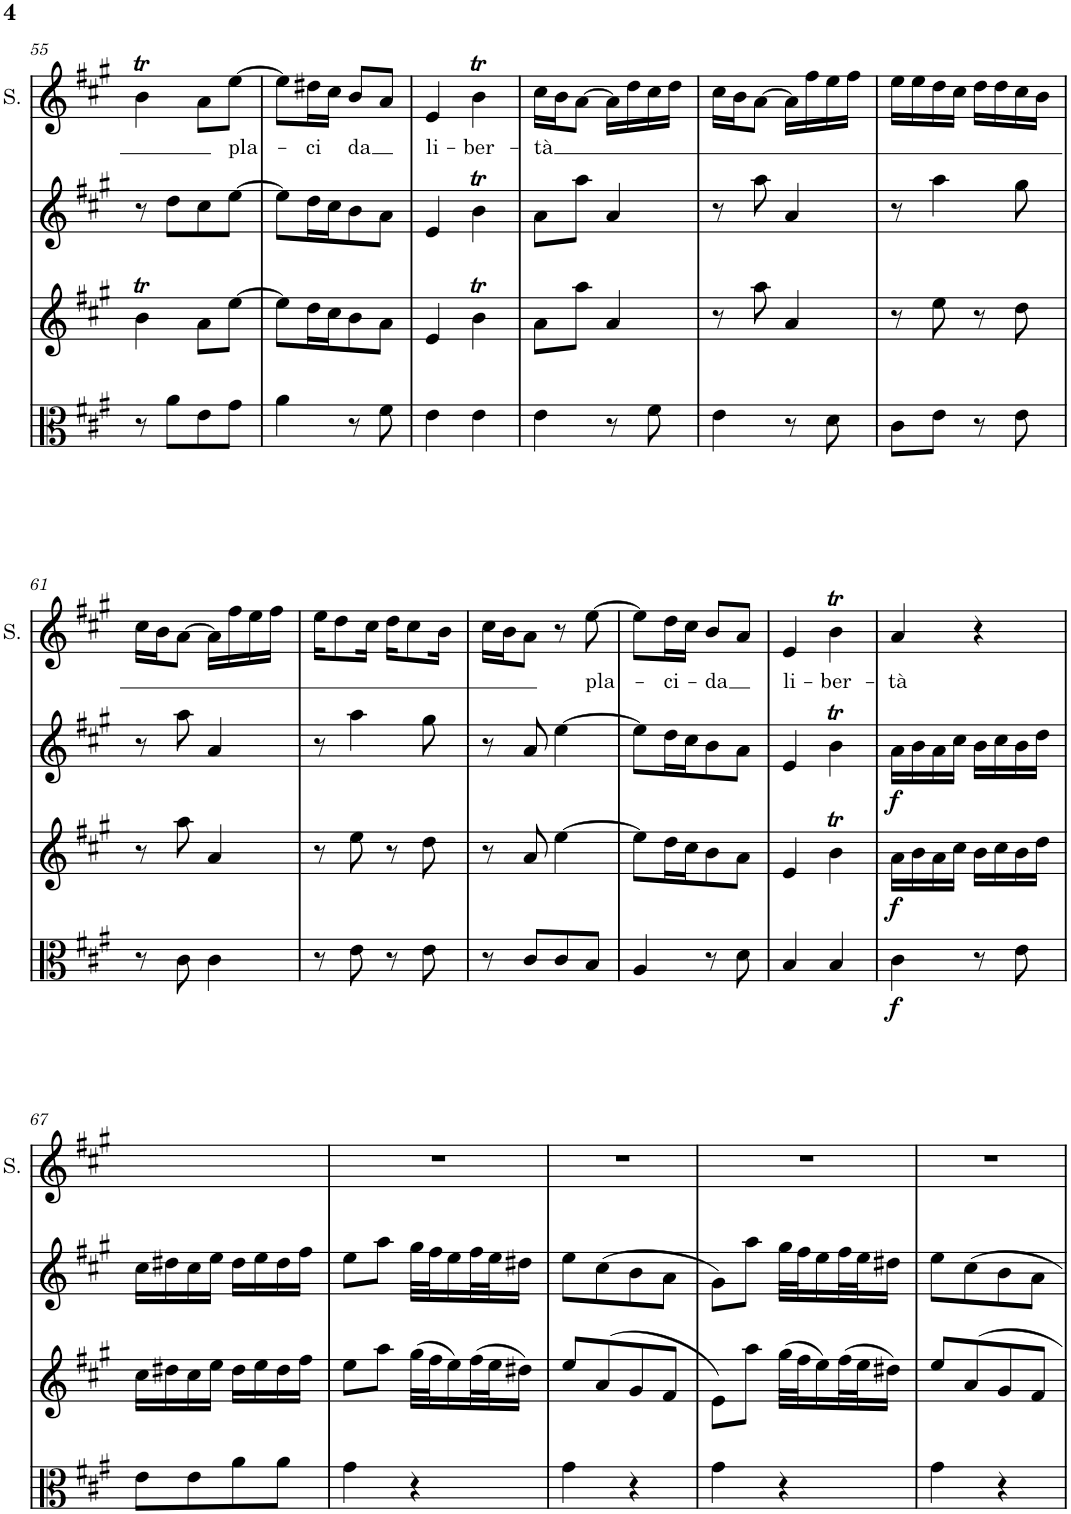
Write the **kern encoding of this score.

**kern	**dynam	**kern	**dynam	**kern	**dynam	**kern	**text
*part4	*part4	*part3	*part3	*part2	*part2	*part1	*part1
*staff4	*staff4	*staff3	*staff3	*staff2	*staff2	*staff1	*staff1
*I"Violetta	*	*I"Violino primo	*	*I"Violino primo	*	*I"Soprano	*
*I'Vla	*	*I'Vln	*	*I'Vln	*	*I'S.	*
!!LO:PB:g=z
*clefC3	*	*clefG2	*	*clefG2	*	*clefG2	*
*k[f#c#g#]	*	*k[f#c#g#]	*	*k[f#c#g#]	*	*k[f#c#g#]	*
*M2/4	*	*M2/4	*	*M2/4	*	*M2/4	*
=55	=55	=55	=55	=55	=55	=55	=55
8r	.	4bT\	.	8r	.	4bT\	.
8a\L	.	.	.	8dd\L	.	.	.
8e\	.	8a\L	.	8cc#\	.	8a\L	.
!	!	!	!	!	!	!	!LO:LY:b
8g#\J	.	[8ee\J	.	[8ee\J	.	[8ee\J	pla-
=56	=56	=56	=56	=56	=56	=56	=56
4a\	.	8ee\L]	.	8ee\L]	.	8ee\L]	.
!	!	!	!	!	!	!	!LO:LY:b
.	.	16dd\L	.	16dd\L	.	16dd#X\L	-ci
.	.	16cc#\J	.	16cc#\J	.	16cc#\JJ	.
!	!	!	!	!	!	!	!LO:LY:b
8r	.	8b\	.	8b\	.	8b/L	da
8f#\	.	8a\J	.	8a\J	.	8a/J	.
=57	=57	=57	=57	=57	=57	=57	=57
!	!	!	!	!	!	!	!LO:LY:b
4e\	.	4e/	.	4e/	.	4e/	li-
!	!	!	!	!	!	!	!LO:LY:b
4e\	.	4bT\	.	4bT\	.	4bT\	-ber-
=58	=58	=58	=58	=58	=58	=58	=58
!	!	!	!	!	!	!	!LO:LY:b
4e\	.	8a\L	.	8a\L	.	16cc#\LL	-tà
.	.	.	.	.	.	16b\J	.
.	.	8aa\J	.	8aa\J	.	[8a\J	.
8r	.	4a/	.	4a/	.	16a\LL]	.
.	.	.	.	.	.	16dd\	.
8f#\	.	.	.	.	.	16cc#\	.
.	.	.	.	.	.	16dd\JJ	.
=59	=59	=59	=59	=59	=59	=59	=59
4e\	.	8r	.	8r	.	16cc#\LL	.
.	.	.	.	.	.	16b\J	.
.	.	8aa\	.	8aa\	.	[8a\J	.
8r	.	4a/	.	4a/	.	16a\LL]	.
.	.	.	.	.	.	16ff#\	.
8d\	.	.	.	.	.	16ee\	.
.	.	.	.	.	.	16ff#\JJ	.
=60	=60	=60	=60	=60	=60	=60	=60
8c#\L	.	8r	.	8r	.	16ee\LL	.
.	.	.	.	.	.	16ee\	.
8e\J	.	8ee\	.	4aa\	.	16dd\	.
.	.	.	.	.	.	16cc#\JJ	.
8r	.	8r	.	.	.	16dd\LL	.
.	.	.	.	.	.	16dd\	.
8e\	.	8dd\	.	8gg#\	.	16cc#\	.
.	.	.	.	.	.	16b\JJ	.
!!LO:LB:g=z
=61	=61	=61	=61	=61	=61	=61	=61
8r	.	8r	.	8r	.	16cc#\LL	.
.	.	.	.	.	.	16b\J	.
8c#\	.	8aa\	.	8aa\	.	[8a\J	.
4c#\	.	4a/	.	4a/	.	16a\LL]	.
.	.	.	.	.	.	16ff#\	.
.	.	.	.	.	.	16ee\	.
.	.	.	.	.	.	16ff#\JJ	.
=62	=62	=62	=62	=62	=62	=62	=62
8r	.	8r	.	8r	.	16ee\KL	.
.	.	.	.	.	.	8dd\	.
8e\	.	8ee\	.	4aa\	.	.	.
.	.	.	.	.	.	16cc#\Jk	.
8r	.	8r	.	.	.	16dd\KL	.
.	.	.	.	.	.	8cc#\	.
8e\	.	8dd\	.	8gg#\	.	.	.
.	.	.	.	.	.	16b\Jk	.
=63	=63	=63	=63	=63	=63	=63	=63
8r	.	8r	.	8r	.	16cc#\LL	.
.	.	.	.	.	.	16b\J	.
8c#/L	.	8a/	.	8a/	.	8a\J	.
8c#/	.	[4ee\	.	[4ee\	.	8r	.
!	!	!	!	!	!	!	!LO:LY:b
8B/J	.	.	.	.	.	[8ee\	pla-
=64	=64	=64	=64	=64	=64	=64	=64
4A/	.	8ee\L]	.	8ee\L]	.	8ee\L]	.
!	!	!	!	!	!	!	!LO:LY:b
.	.	16dd\L	.	16dd\L	.	16dd\L	-ci-
.	.	16cc#\J	.	16cc#\J	.	16cc#\JJ	.
!	!	!	!	!	!	!	!LO:LY:b
8r	.	8b\	.	8b\	.	8b/L	-da
8d\	.	8a\J	.	8a\J	.	8a/J	.
=65	=65	=65	=65	=65	=65	=65	=65
!	!	!	!	!	!	!	!LO:LY:b
4B/	.	4e/	.	4e/	.	4e/	li-
!	!	!	!	!	!	!	!LO:LY:b
4B/	.	4bT\	.	4bT\	.	4bT\	-ber-
=66	=66	=66	=66	=66	=66	=66	=66
!	!LO:DY:b	!	!LO:DY:b	!	!LO:DY:b	!	!LO:LY:b
4c#\	f	16a\LL	f	16a\LL	f	4a/	-tà
.	.	16b\	.	16b\	.	.	.
.	.	16a\	.	16a\	.	.	.
.	.	16cc#\JJ	.	16cc#\JJ	.	.	.
8r	.	16b\LL	.	16b\LL	.	4r	.
.	.	16cc#\	.	16cc#\	.	.	.
8e\	.	16b\	.	16b\	.	.	.
.	.	16dd\JJ	.	16dd\JJ	.	.	.
!!LO:LB:g=z
=67	=67	=67	=67	=67	=67	=67	=67
8e\L	.	16cc#\LL	.	16cc#\LL	.	2ryy	.
.	.	16dd#X\	.	16dd#X\	.	.	.
8e\	.	16cc#\	.	16cc#\	.	.	.
.	.	16ee\JJ	.	16ee\JJ	.	.	.
8a\	.	16dd#\LL	.	16dd#\LL	.	.	.
.	.	16ee\	.	16ee\	.	.	.
8a\J	.	16dd#\	.	16dd#\	.	.	.
.	.	16ff#\JJ	.	16ff#\JJ	.	.	.
=68	=68	=68	=68	=68	=68	=68	=68
4g#\	.	8ee\L	.	8ee\L	.	2r	.
.	.	8aa\J	.	8aa\J	.	.	.
4r	.	(32gg#\LLL	.	32gg#\LLL	.	.	.
.	.	32ff#\J	.	32ff#\J	.	.	.
.	.	16ee\)	.	16ee\	.	.	.
.	.	(32ff#\L	.	32ff#\L	.	.	.
.	.	32ee\J	.	32ee\J	.	.	.
.	.	16dd#X\JJ)	.	16dd#X\JJ	.	.	.
=69	=69	=69	=69	=69	=69	=69	=69
4g#\	.	8ee/L	.	8ee\L	.	2r	.
.	.	(8a/	.	(8cc#\	.	.	.
4r	.	8g#/	.	8b\	.	.	.
.	.	8f#/J	.	8a\J	.	.	.
=70	=70	=70	=70	=70	=70	=70	=70
4g#\	.	8e\L)	.	8g#\L)	.	2r	.
.	.	8aa\J	.	8aa\J	.	.	.
4r	.	(32gg#\LLL	.	32gg#\LLL	.	.	.
.	.	32ff#\J	.	32ff#\J	.	.	.
.	.	16ee\)	.	16ee\	.	.	.
.	.	(32ff#\L	.	32ff#\L	.	.	.
.	.	32ee\J	.	32ee\J	.	.	.
.	.	16dd#X\JJ)	.	16dd#X\JJ	.	.	.
=71	=71	=71	=71	=71	=71	=71	=71
4g#\	.	8ee/L	.	8ee\L	.	2r	.
.	.	8a/	.	8cc#\	.	.	.
4r	.	8g#/	.	8b\	.	.	.
.	.	8f#/J	.	8a\J	.	.	.
=	=	=	=	=	=	=	=
*-	*-	*-	*-	*-	*-	*-	*-
